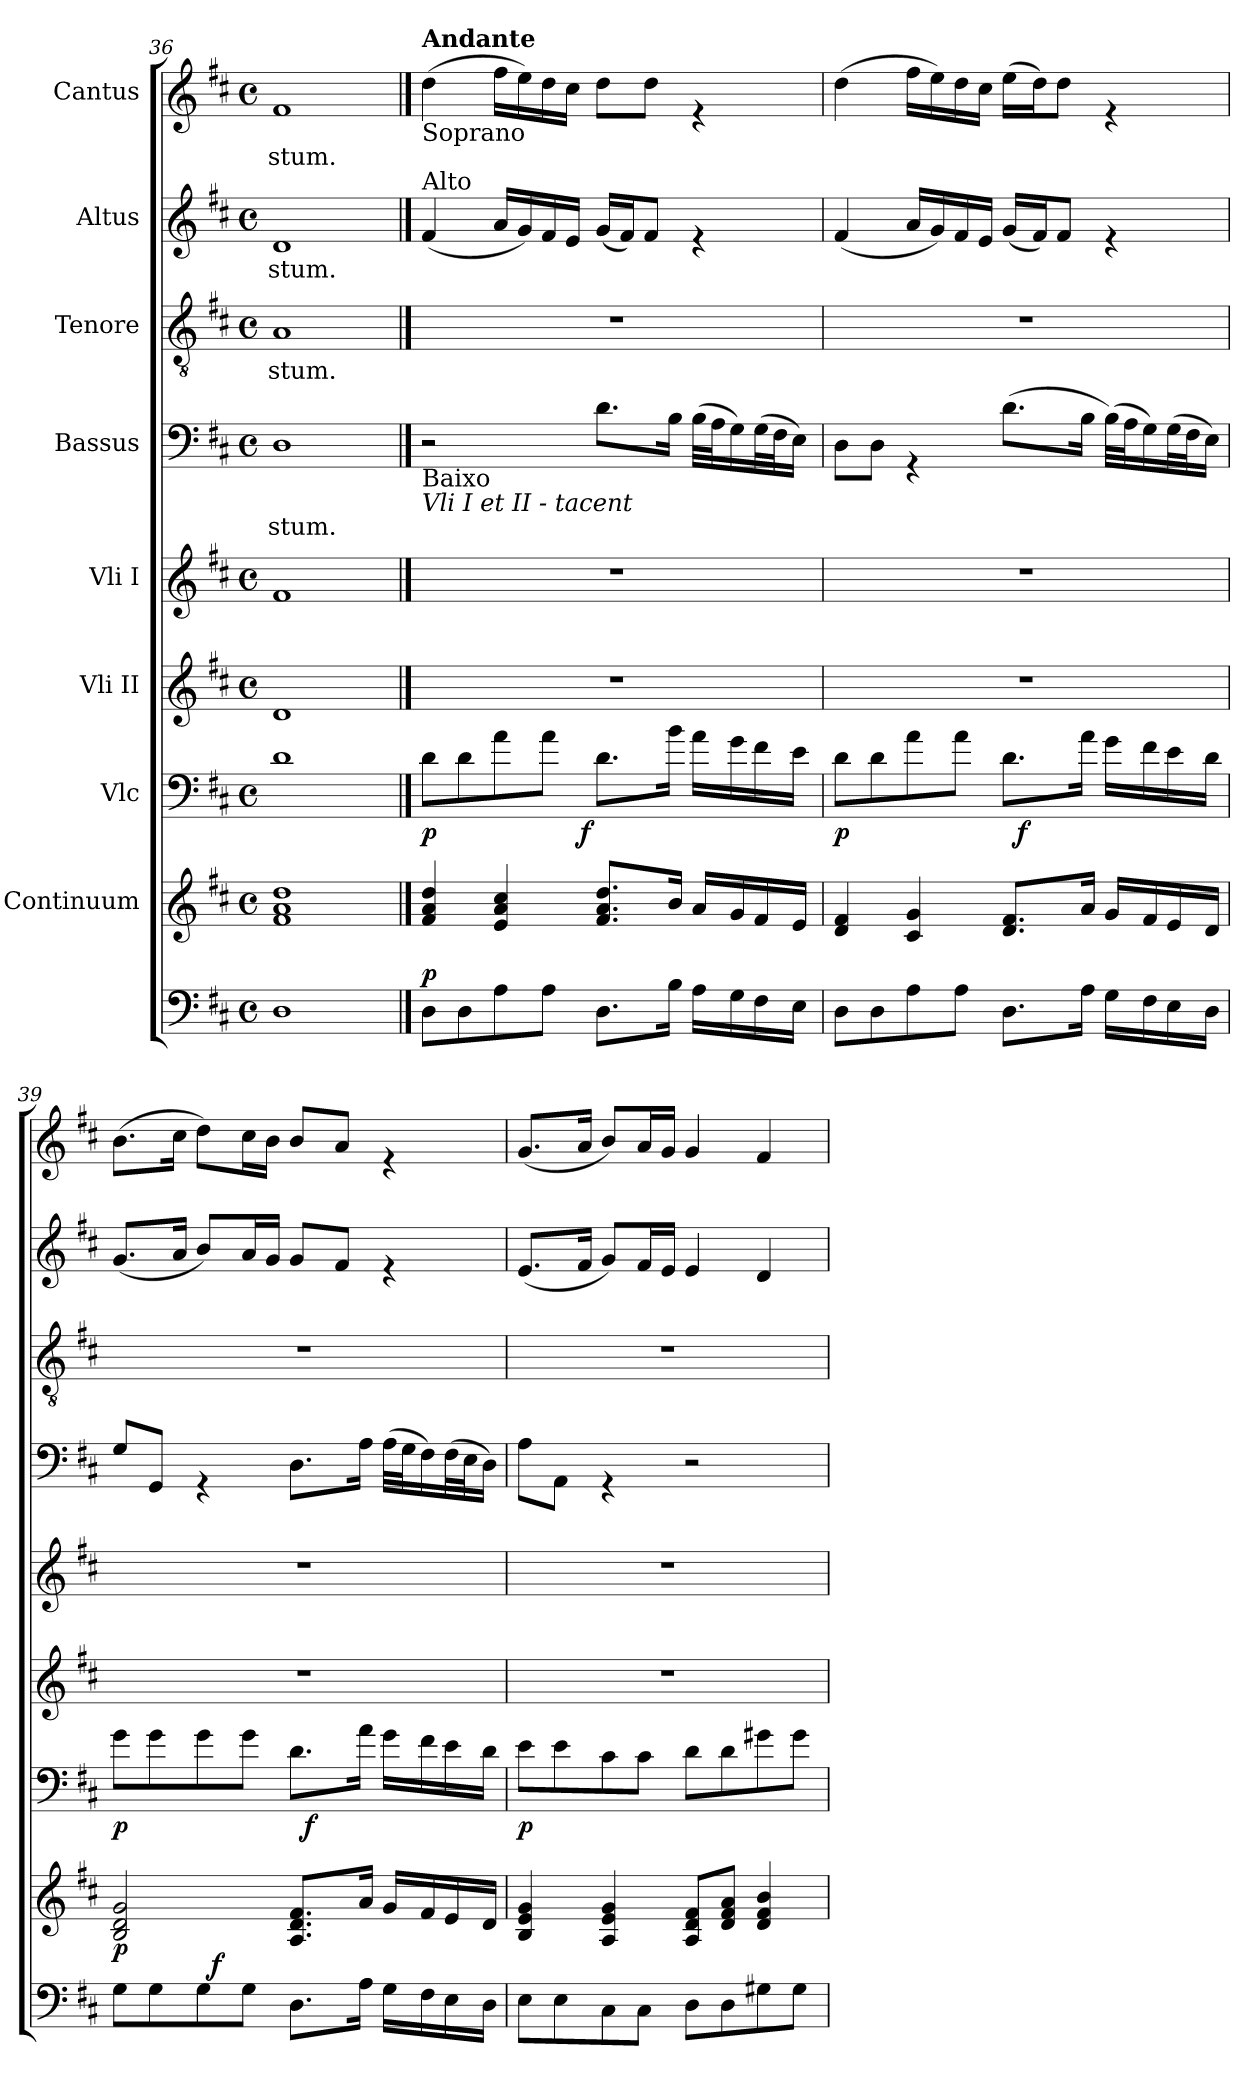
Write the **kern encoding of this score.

**kern	**dynam	**kern	**dynam	**kern	**dynam	**kern	**kern	**kern	**text	**kern	**text	**kern	**text	**kern	**text
*part9	*part9	*part8	*part8	*part7	*part7	*part6	*part5	*part4	*part4	*part3	*part3	*part2	*part2	*part1	*part1
*staff9	*staff9	*staff8	*staff8	*staff7	*staff7	*staff6	*staff5	*staff4	*staff4	*staff3	*staff3	*staff2	*staff2	*staff1	*staff1
*	*	*I"Continuum	*	*I"Vlc	*	*I"Vli II	*I"Vli I	*I"Bassus	*	*I"Tenore	*	*I"Altus	*	*I"Cantus	*
*clefF4	*	*clefG2	*	*clefF4	*	*clefG2	*clefG2	*clefF4	*	*clefGv2	*	*clefG2	*	*clefG2	*
*	*	*	*	*ITrd7c12	*	*	*	*	*	*	*	*	*	*	*
*k[f#c#]	*	*k[f#c#]	*	*k[f#c#]	*	*k[f#c#]	*k[f#c#]	*k[f#c#]	*	*k[f#c#]	*	*k[f#c#]	*	*k[f#c#]	*
*D:	*	*D:	*	*D:	*	*D:	*D:	*D:	*	*D:	*	*D:	*	*D:	*
*M4/4	*	*M4/4	*	*M4/4	*	*M4/4	*M4/4	*M4/4	*	*M4/4	*	*M4/4	*	*M4/4	*
*met(c)	*	*met(c)	*	*met(c)	*	*met(c)	*met(c)	*met(c)	*	*met(c)	*	*met(c)	*	*met(c)	*
=36	=36	=36	=36	=36	=36	=36	=36	=36	=36	=36	=36	=36	=36	=36	=36
!	!	!	!	!	!	!	!	!	!LO:LY:b	!	!LO:LY:b	!	!LO:LY:b	!	!LO:LY:b
1D	.	1f# 1a 1dd	.	1D	.	1d	1f#	1D	-stum.	1A	-stum.	1d	-stum.	1f#	-stum.
!!LO:LB:g=z
==37	==37	==37	==37	==37	==37	==37	==37	==37	==37	==37	==37	==37	==37	==37	==37
*	*	*	*	*	*	*	*	*	*	*	*	*	*	*MM34	*
!	!	!	!	!	!	!	!	!	!	!	!	!	!	!LO:TX:a:B:t=Andante	!
!	!	!	!	!	!	!	!	!	!	!	!	!	!	!LO:TX:b:t=Soprano	!
!	!	!	!	!	!	!	!	!	!	!	!	!LO:TX:a:t=Alto	!	!	!
!	!	!	!	!	!	!	!	!LO:TX:b:t=Baixo	!	!	!	!	!	!	!
!	!	!	!	!	!	!	!	!LO:TX:b:i:t=Vli I et II  -  tacent	!	!	!	!	!	!	!
!	!	!	!	!LO:TX:b:t=Cello	!	!	!	!	!	!	!	!	!	!	!
!	!LO:DY:a	!	!	!	!LO:DY:b	!	!	!	!	!	!	!	!	!	!
*	*	*	*	*^	*	*	*	*	*	*	*	*	*	*	*
8D\L	p	4f#/ 4a/ 4dd/	.	8D\L	4...ryy	p	1r	1r	2r	.	1r	.	(<4f#/	.	(>4dd\	.
8D\	.	.	.	8D\	.	.	.	.	.	.	.	.	.	.	.	.
8A\	.	4e/ 4a/ 4cc#/	.	8A\	.	.	.	.	.	.	.	.	16a/LL	.	16ff#\LL	.
.	.	.	.	.	.	.	.	.	.	.	.	.	16g/)	.	16ee\)	.
8A\J	.	.	.	8A\J	.	.	.	.	.	.	.	.	16f#/	.	16dd\	.
.	.	.	.	.	.	.	.	.	.	.	.	.	16e/JJ	.	16cc#\JJ	.
!	!	!	!	!	!	!LO:DY:b	!	!	!	!	!	!	!	!	!	!
.	.	.	.	.	2ryy	f	.	.	.	.	.	.	.	.	.	.
8.D\L	.	8.f#/ 8.a/ 8.dd/L	.	8.D\L	.	.	.	.	8.d\L	.	.	.	(<16g/LL	.	8dd\L	.
.	.	.	.	.	.	.	.	.	.	.	.	.	16f#/J)	.	.	.
.	.	.	.	.	.	.	.	.	.	.	.	.	8f#/J	.	8dd\J	.
16B\Jk	.	16b/Jk	.	16B\Jk	.	.	.	.	16B\Jk	.	.	.	.	.	.	.
16A\LL	.	16a/LL	.	16A\LL	.	.	.	.	(>32B\LLL	.	.	.	4re	.	4re	.
.	.	.	.	.	.	.	.	.	32A\J	.	.	.	.	.	.	.
16G\	.	16g/	.	16G\	.	.	.	.	16G\)	.	.	.	.	.	.	.
16F#\	.	16f#/	.	16F#\	.	.	.	.	(>32G\L	.	.	.	.	.	.	.
.	.	.	.	.	.	.	.	.	32F#\J	.	.	.	.	.	.	.
16E\JJ	.	16e/JJ	.	16E\JJ	.	.	.	.	16E\JJ)	.	.	.	.	.	.	.
.	.	.	.	.	32ryy	.	.	.	.	.	.	.	.	.	.	.
=38	=38	=38	=38	=38	=38	=38	=38	=38	=38	=38	=38	=38	=38	=38	=38	=38
!	!	!	!	!	!	!LO:DY:b	!	!	!	!	!	!	!	!	!	!
8D\L	.	4d/ 4f#/	.	8D\L	2ryy	p	1r	1r	8D\L	.	1r	.	(<4f#/	.	(>4dd\	.
8D\	.	.	.	8D\	.	.	.	.	8D\J	.	.	.	.	.	.	.
8A\	.	4c#/ 4g/	.	8A\	.	.	.	.	4rGG	.	.	.	16a/LL	.	16ff#\LL	.
.	.	.	.	.	.	.	.	.	.	.	.	.	16g/)	.	16ee\)	.
8A\J	.	.	.	8A\J	.	.	.	.	.	.	.	.	16f#/	.	16dd\	.
.	.	.	.	.	.	.	.	.	.	.	.	.	16e/JJ	.	16cc#\JJ	.
8.D\L	.	8.d/ 8.f#/L	.	8.D\L	32ryy	.	.	.	(>8.d\L	.	.	.	(<16g/LL	.	(>16ee\LL	.
!	!	!	!	!	!	!LO:DY:b	!	!	!	!	!	!	!	!	!	!
.	.	.	.	.	4...ryy	f	.	.	.	.	.	.	.	.	.	.
.	.	.	.	.	.	.	.	.	.	.	.	.	16f#/J)	.	16dd\J)	.
.	.	.	.	.	.	.	.	.	.	.	.	.	8f#/J	.	8dd\J	.
16A\Jk	.	16a/Jk	.	16A\Jk	.	.	.	.	16B\Jk	.	.	.	.	.	.	.
16G\LL	.	16g/LL	.	16G\LL	.	.	.	.	(>32B\LLL)	.	.	.	4re	.	4re	.
.	.	.	.	.	.	.	.	.	32A\J	.	.	.	.	.	.	.
16F#\	.	16f#/	.	16F#\	.	.	.	.	16G\)	.	.	.	.	.	.	.
16E\	.	16e/	.	16E\	.	.	.	.	(>32G\L	.	.	.	.	.	.	.
.	.	.	.	.	.	.	.	.	32F#\J	.	.	.	.	.	.	.
16D\JJ	.	16d/JJ	.	16D\JJ	.	.	.	.	16E\JJ)	.	.	.	.	.	.	.
=39	=39	=39	=39	=39	=39	=39	=39	=39	=39	=39	=39	=39	=39	=39	=39	=39
!	!	!	!LO:DY:b	!	!	!LO:DY:b	!	!	!	!	!	!	!	!	!	!
*^	*	*	*	*	*	*	*	*	*	*	*	*	*	*	*	*
8G\L	4ryy	.	2B/ 2d/ 2g/	p	8G\L	2ryy	p	1r	1r	8G/L	.	1r	.	(<8.g/L	.	(>8.b\L	.
8G\	.	.	.	.	8G\	.	.	.	.	8GG/J	.	.	.	.	.	.	.
.	.	.	.	.	.	.	.	.	.	.	.	.	.	16a/Jk	.	16cc#\Jk	.
8G\	32ryy	.	.	.	8G\	.	.	.	.	4rGG	.	.	.	8b/L)	.	8dd\L)	.
!	!	!LO:DY:a	!	!	!	!	!	!	!	!	!	!	!	!	!	!	!
.	2ryy	f	.	.	.	.	.	.	.	.	.	.	.	.	.	.	.
8G\J	.	.	.	.	8G\J	.	.	.	.	.	.	.	.	16a/L	.	16cc#\L	.
.	.	.	.	.	.	.	.	.	.	.	.	.	.	16g/JJ	.	16b\JJ	.
8.D\L	.	.	8.A/ 8.d/ 8.f#/L	.	8.D\L	32ryy	.	.	.	8.D\L	.	.	.	8g/L	.	8b/L	.
!	!	!	!	!	!	!	!LO:DY:b	!	!	!	!	!	!	!	!	!	!
.	.	.	.	.	.	4...ryy	f	.	.	.	.	.	.	.	.	.	.
.	.	.	.	.	.	.	.	.	.	.	.	.	.	8f#/J	.	8a/J	.
16A\Jk	.	.	16a/Jk	.	16A\Jk	.	.	.	.	16A\Jk	.	.	.	.	.	.	.
16G\LL	.	.	16g/LL	.	16G\LL	.	.	.	.	(>32A\LLL	.	.	.	4re	.	4re	.
.	8..ryy	.	.	.	.	.	.	.	.	32G\J	.	.	.	.	.	.	.
16F#\	.	.	16f#/	.	16F#\	.	.	.	.	16F#\)	.	.	.	.	.	.	.
16E\	.	.	16e/	.	16E\	.	.	.	.	(>32F#\L	.	.	.	.	.	.	.
.	.	.	.	.	.	.	.	.	.	32E\J	.	.	.	.	.	.	.
16D\JJ	.	.	16d/JJ	.	16D\JJ	.	.	.	.	16D\JJ)	.	.	.	.	.	.	.
!!LO:PB:g=z
=40	=40	=40	=40	=40	=40	=40	=40	=40	=40	=40	=40	=40	=40	=40	=40	=40	=40
!	!	!	!	!	!	!	!LO:DY:b	!	!	!	!	!	!	!	!	!	!
*v	*v	*	*	*	*v	*v	*	*	*	*	*	*	*	*	*	*	*
8E\L	.	4B/ 4e/ 4g/	.	8E\L	p	1r	1r	8A\L	.	1r	.	(<8.e/L	.	(<8.g/L	.
8E\	.	.	.	8E\	.	.	.	8AA\J	.	.	.	.	.	.	.
.	.	.	.	.	.	.	.	.	.	.	.	16f#/Jk	.	16a/Jk	.
8C#\	.	4A/ 4e/ 4g/	.	8C#\	.	.	.	4rGG	.	.	.	8g/L)	.	8b/L)	.
8C#\J	.	.	.	8C#\J	.	.	.	.	.	.	.	16f#/L	.	16a/L	.
.	.	.	.	.	.	.	.	.	.	.	.	16e/JJ	.	16g/JJ	.
8D\L	.	8A/ 8d/ 8f#/L	.	8D\L	.	.	.	2r	.	.	.	4e/	.	4g/	.
8D\	.	8d/ 8f#/ 8a/J	.	8D\	.	.	.	.	.	.	.	.	.	.	.
8G#X\	.	4d/ 4f#/ 4b/	.	8G#X\	.	.	.	.	.	.	.	4d/	.	4f#/	.
8G#\J	.	.	.	8G#\J	.	.	.	.	.	.	.	.	.	.	.
=	=	=	=	=	=	=	=	=	=	=	=	=	=	=	=
*-	*-	*-	*-	*-	*-	*-	*-	*-	*-	*-	*-	*-	*-	*-	*-
